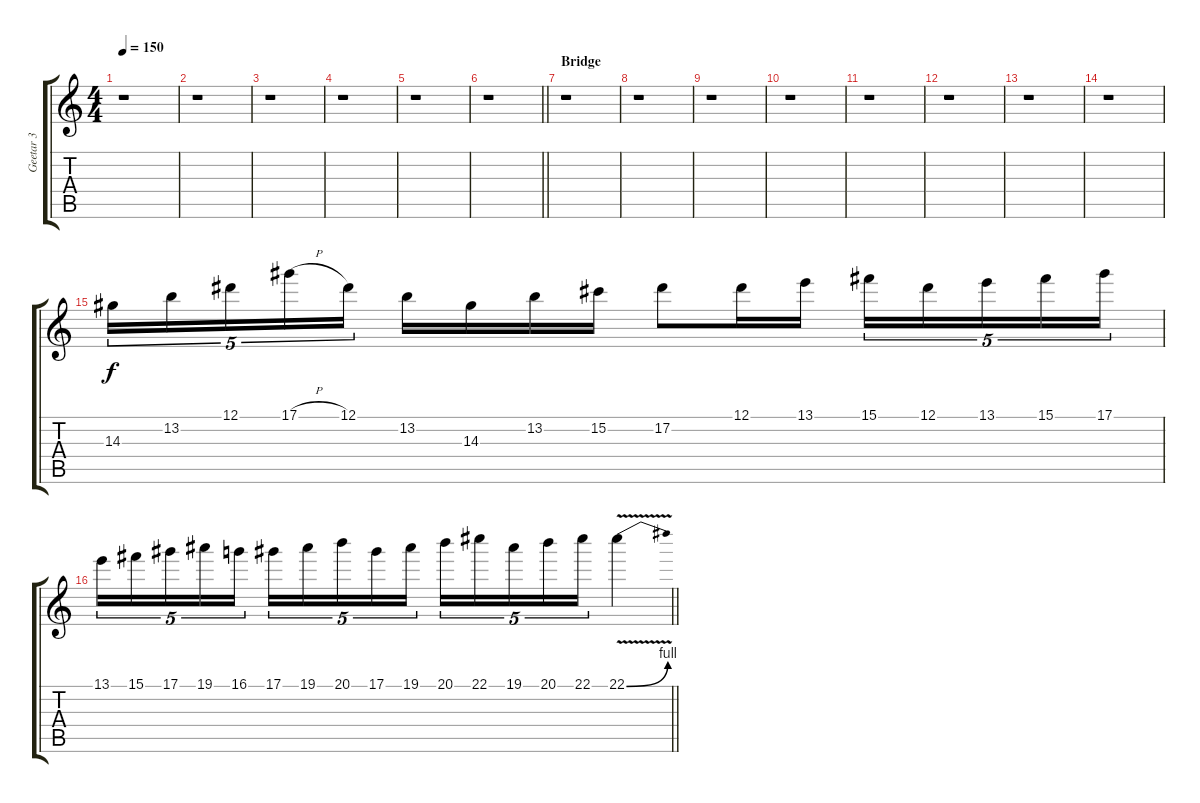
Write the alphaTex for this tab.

\track ("Geetar 3" "Geetar 3") {instrument distortionguitar}
\staff {score tabs}
\tuning (Eb4 Bb3 Gb3 Db3 Ab2 Eb2) {hide}
\ts (4 4)
\tempo 150
\clef g2
\ks c
r.1{dy f} |
r.1 |
r.1 |
r.1 |
r.1 |
\barLineRight lightlight
r.1 |
\section ("" "Bridge")
r.1 |
r.1 |
r.1 |
r.1 |
r.1 |
r.1 |
r.1 |
r.1 |
14.3.16{tu (5 4)} 13.2.16{tu (5 4)} 12.1.16{tu (5 4)} 17.1{h}.16{tu (5 4)} 12.1.16{tu (5 4)} 13.2.16 14.3.16 13.2.16 15.2.16 17.2.8 12.1.16 13.1.16 15.1.16{tu (5 4)} 12.1.16{tu (5 4)} 13.1.16{tu (5 4)} 15.1.16{tu (5 4)} 17.1.16{tu (5 4)} |
\barLineRight lightlight
13.1.16{tu (5 4)} 15.1.16{tu (5 4)} 17.1.16{tu (5 4)} 19.1.16{tu (5 4)} 16.1.16{tu (5 4)} 17.1.16{tu (5 4)} 19.1.16{tu (5 4)} 20.1.16{tu (5 4)} 17.1.16{tu (5 4)} 19.1.16{tu (5 4)} 20.1.16{tu (5 4)} 22.1.16{tu (5 4)} 19.1.16{tu (5 4)} 20.1.16{tu (5 4)} 22.1.16{tu (5 4)} 22.1{be (bend 0 0 60 4) v}.4
